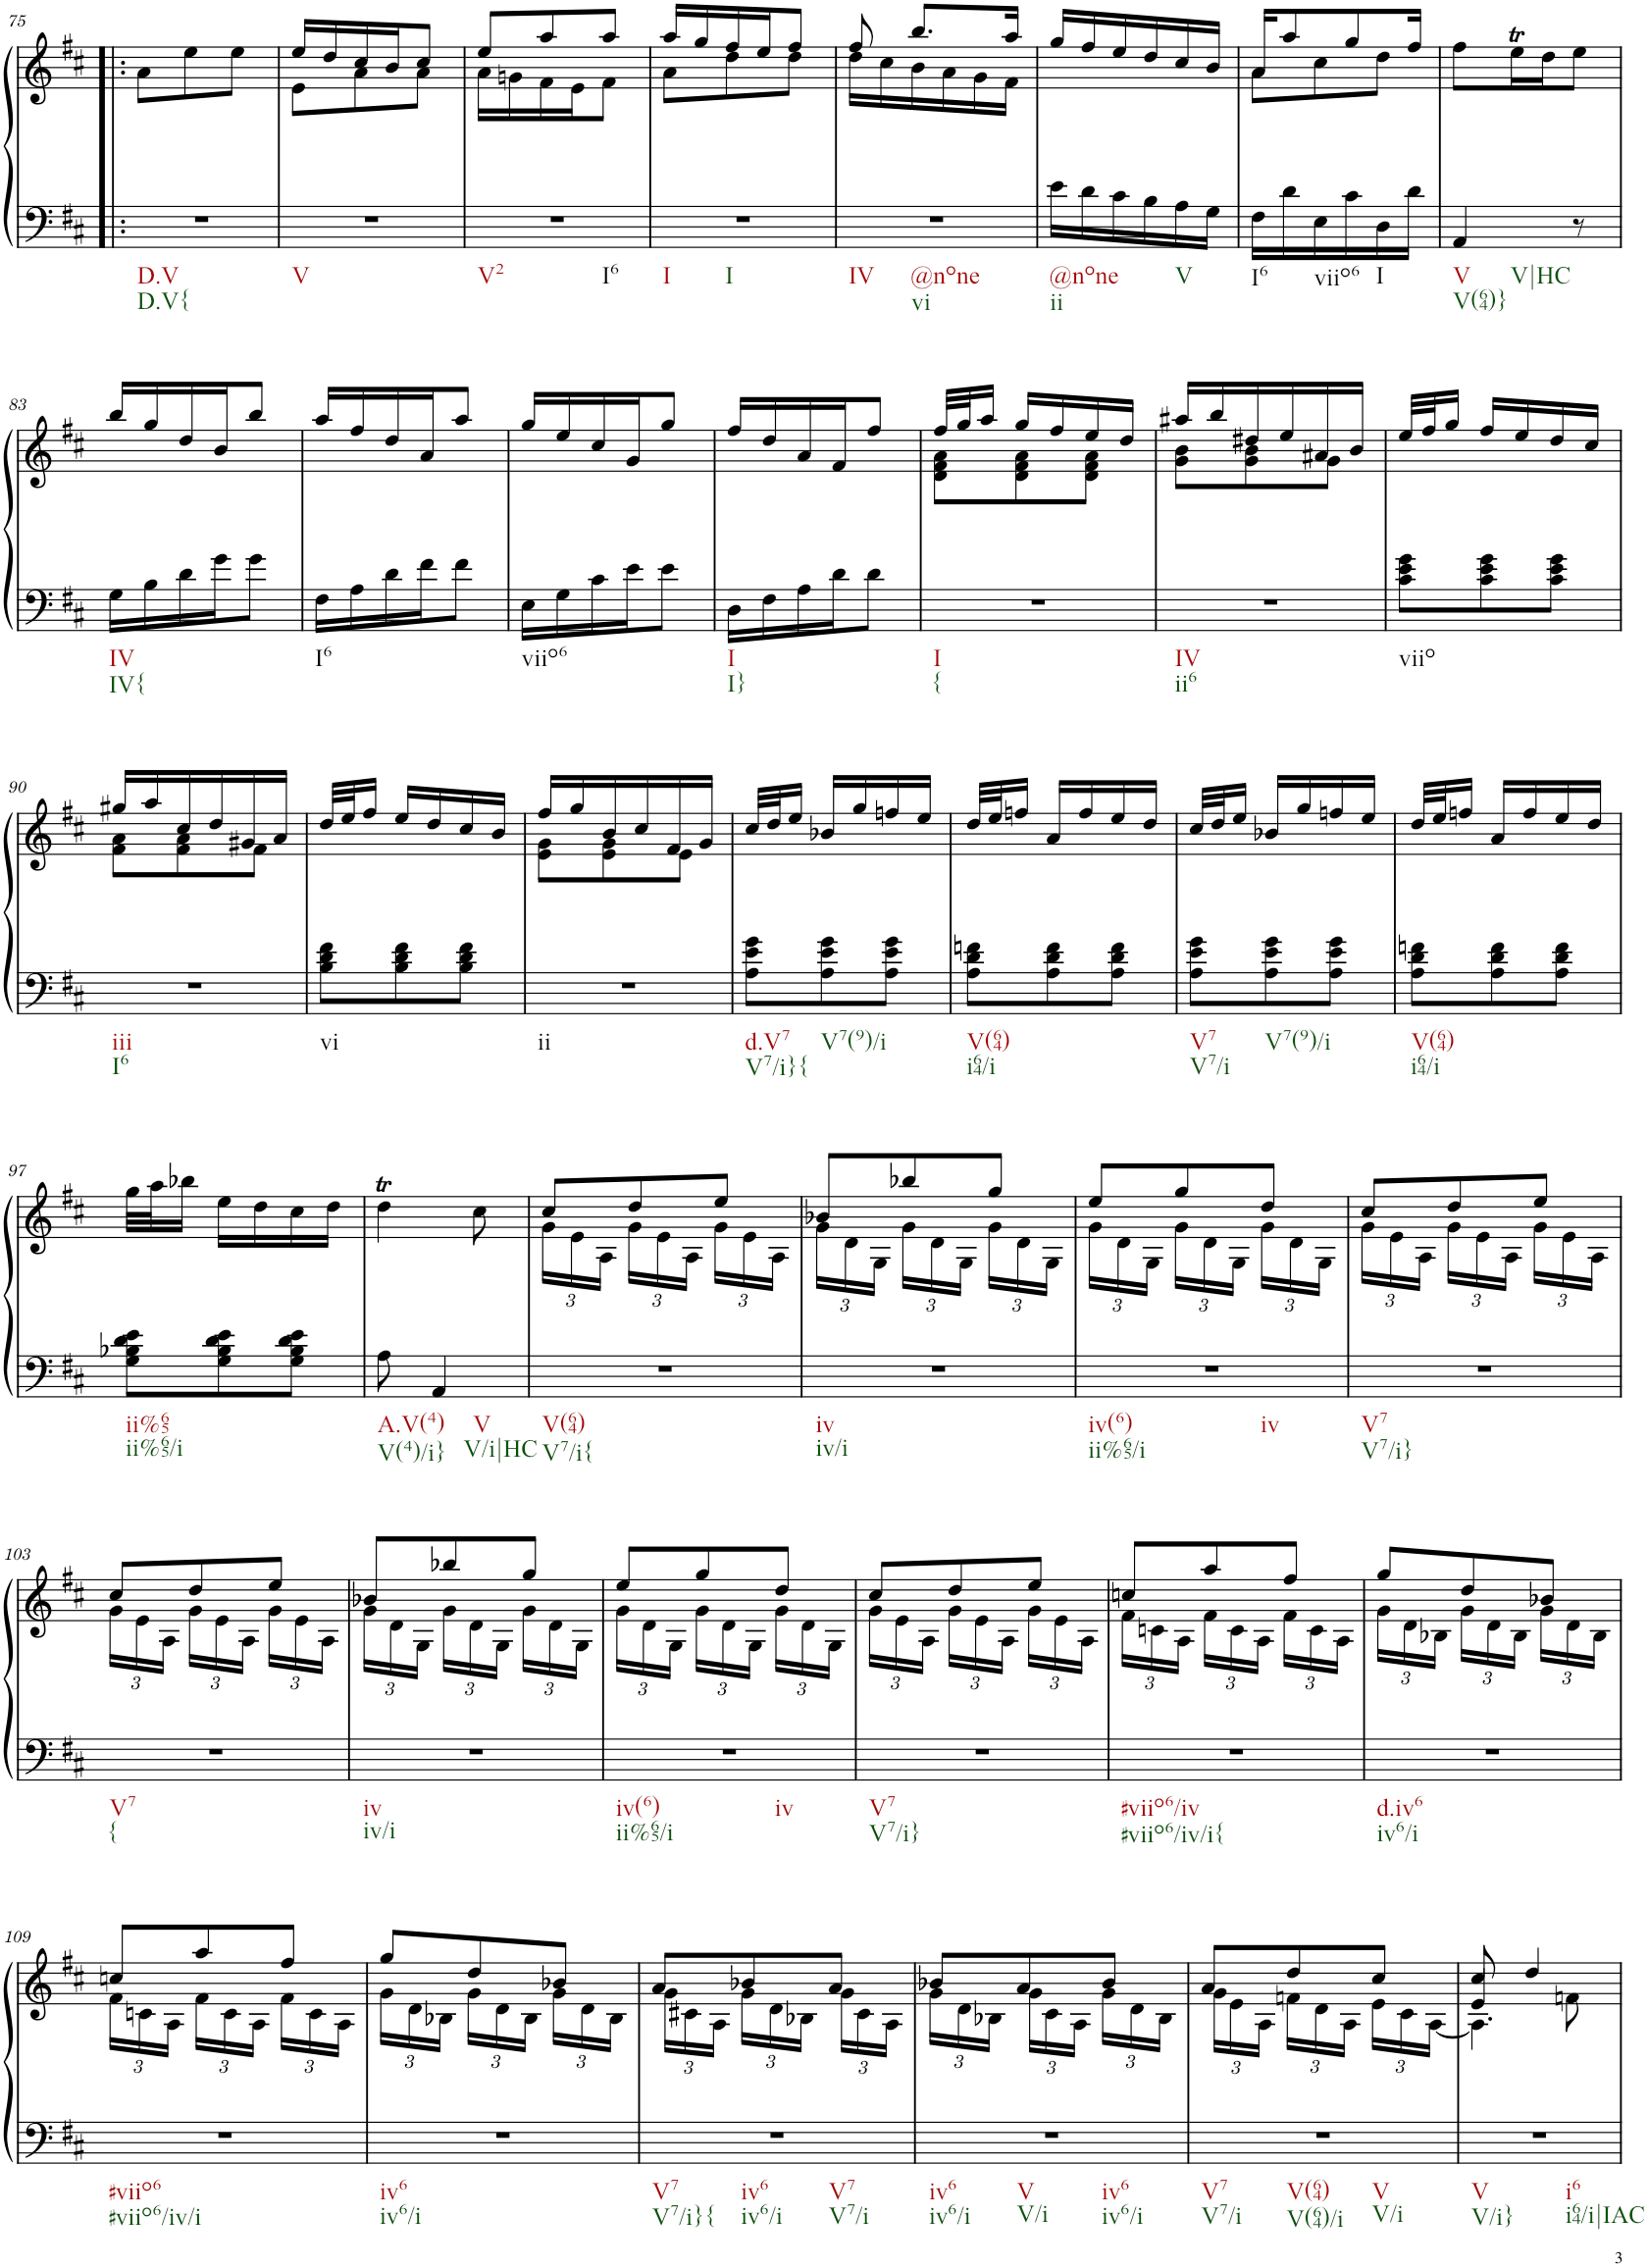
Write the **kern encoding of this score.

**kern	**kern
*part1	*part1
*staff2	*staff1
*I"Piano	*
*I'Pno.	*
!!LO:PB:g=z
*clefF4	*clefG2
*k[f#c#]	*k[f#c#]
*M3/8	*M3/8
=75!|:	=75!|:
!LO:TX:b:t=D.V	!
!LO:TX:b:t=D.V{	!
4.r	8a\L
.	8ee\
.	8ee\J
=76	=76
*	*^
!LO:TX:b:t=V	!	!
4.r	16ee/LL	8e\L
.	16dd/	.
.	16cc#/	8a\
.	16b/J	.
.	8cc#/J	8a\J
=77	=77	=77
!LO:TX:b:t=V2	!	!
!LO:TX:b:t=I6	!	!
4.r	8ee/L	16a\LL
.	.	16gn\
.	8aa/	16f#\
.	.	16e\J
.	8aa/J	8f#\J
=78	=78	=78
!LO:TX:b:t=I	!	!
!LO:TX:b:t=I	!	!
4.r	16aa/LL	8a\L
.	16gg/	.
.	16ff#/	8dd\
.	16ee/J	.
.	8ff#/J	8dd\J
=79	=79	=79
!LO:TX:b:t=IV	!	!
!LO:TX:b:t=@none	!	!
!LO:TX:b:t=vi	!	!
4.r	8ff#/	16dd\LL
.	.	16cc#\
.	8.bb/L	16b\
.	.	16a\
.	.	16g\
.	16aa/Jk	16f#\JJ
=80	=80	=80
!LO:TX:b:t=@none	!	!
!LO:TX:b:t=ii	!	!
*	*v	*v
16e\LL	16gg/LL
16d\	16ff#/
16c#\	16ee/
16B\	16dd/
!LO:TX:b:t=V	!
16A\	16cc#/
16G\JJ	16b/JJ
=81	=81
*	*^
!LO:TX:b:t=I6	!	!
16F#\LL	16a/KL	8a\L
16d\	8aa/	.
!LO:TX:b:t=viio6	!	!
16E\	.	8cc#\
16c#\	8gg/	.
!LO:TX:b:t=I	!	!
16D\	.	8dd\J
16d\JJ	16ff#/Jk	.
*	*v	*v
=82	=82
!LO:TX:b:t=V	!
!LO:TX:b:t=V(64)}	!
!LO:TX:b:t=V|HC	!
4AA/	8ff#\L
.	16eeT\L
.	16dd\J
8r	8ee\J
!!LO:LB:g=z
=83	=83
!LO:TX:b:t=IV	!
!LO:TX:b:t=IV{	!
16G\LL	16bb/LL
16B\	16gg/
16d\	16dd/
16g\J	16b/J
8g\J	8bb/J
=84	=84
!LO:TX:b:t=I6	!
16F#\LL	16aa/LL
16A\	16ff#/
16d\	16dd/
16f#\J	16a/J
8f#\J	8aa/J
=85	=85
!LO:TX:b:t=viio6	!
16E\LL	16gg/LL
16G\	16ee/
16c#\	16cc#/
16e\J	16g/J
8e\J	8gg/J
=86	=86
!LO:TX:b:t=I	!
!LO:TX:b:t=I}	!
16D\LL	16ff#/LL
16F#\	16dd/
16A\	16a/
16d\J	16f#/J
8d\J	8ff#/J
=87	=87
*	*^
!LO:TX:b:t=I	!	!
!LO:TX:b:t={	!	!
4.r	32ff#/LLL	8d\ 8f#\ 8a\L
.	32gg/J	.
.	16aa/JJ	.
.	16gg/LL	8d\ 8f#\ 8a\
.	16ff#/	.
.	16ee/	8d\ 8f#\ 8a\J
.	16dd/JJ	.
=88	=88	=88
!LO:TX:b:t=IV	!	!
!LO:TX:b:t=ii6	!	!
4.r	16aa#X/LL	8g\ 8b\L
.	16bb/	.
.	16dd#X/	8g\ 8b\
.	16ee/	.
.	16a#X/	8g\J
.	16b/JJ	.
*	*v	*v
=89	=89
!LO:TX:b:t=viio	!
8c#\ 8e\ 8g\L	32ee/LLL
.	32ff#/J
.	16gg/JJ
8c#\ 8e\ 8g\	16ff#/LL
.	16ee/
8c#\ 8e\ 8g\J	16dd/
.	16cc#/JJ
!!LO:LB:g=z
=90	=90
*	*^
!LO:TX:b:t=iii	!	!
!LO:TX:b:t=I6	!	!
4.r	16gg#X/LL	8f#\ 8a\L
.	16aa/	.
.	16cc#/	8f#\ 8a\
.	16dd/	.
.	16g#X/	8f#\J
.	16a/JJ	.
*	*v	*v
=91	=91
!LO:TX:b:t=vi	!
8B\ 8d\ 8f#\L	32dd/LLL
.	32ee/J
.	16ff#/JJ
8B\ 8d\ 8f#\	16ee/LL
.	16dd/
8B\ 8d\ 8f#\J	16cc#/
.	16b/JJ
=92	=92
*	*^
!LO:TX:b:t=ii	!	!
4.r	16ff#/LL	8e\ 8g\L
.	16gg/	.
.	16b/	8e\ 8g\
.	16cc#/	.
.	16f#/	8e\J
.	16g/JJ	.
*	*v	*v
=93	=93
!LO:TX:b:t=d.V7	!
!LO:TX:b:t=V7/i}{	!
8A\ 8e\ 8g\L	32cc#/LLL
.	32dd/J
.	16ee/JJ
!LO:TX:b:t=V7(9)/i	!
8A\ 8e\ 8g\	16b-X/LL
.	16gg/
8A\ 8e\ 8g\J	16ffn/
.	16ee/JJ
=94	=94
!LO:TX:b:t=V(64)	!
!LO:TX:b:t=i64/i	!
8A\ 8d\ 8fn\L	32dd/LLL
.	32ee/J
.	16ffn/JJ
8A\ 8d\ 8f\	16a/LL
.	16ff/
8A\ 8d\ 8f\J	16ee/
.	16dd/JJ
=95	=95
!LO:TX:b:t=V7	!
!LO:TX:b:t=V7/i	!
8A\ 8e\ 8g\L	32cc#/LLL
.	32dd/J
.	16ee/JJ
!LO:TX:b:t=V7(9)/i	!
8A\ 8e\ 8g\	16b-X/LL
.	16gg/
8A\ 8e\ 8g\J	16ffn/
.	16ee/JJ
=96	=96
!LO:TX:b:t=V(64)	!
!LO:TX:b:t=i64/i	!
8A\ 8d\ 8fn\L	32dd/LLL
.	32ee/J
.	16ffn/JJ
8A\ 8d\ 8f\	16a/LL
.	16ff/
8A\ 8d\ 8f\J	16ee/
.	16dd/JJ
!!LO:LB:g=z
=97	=97
!LO:TX:b:t=ii%65	!
!LO:TX:b:t=ii%65/i	!
8G\ 8B-X\ 8d\ 8e\L	32gg\LLL
.	32aa\J
.	16bb-X\JJ
8G\ 8B-\ 8d\ 8e\	16ee\LL
.	16dd\
8G\ 8B-\ 8d\ 8e\J	16cc#\
.	16dd\JJ
=98	=98
!LO:TX:b:t=A.V(4)	!
!LO:TX:b:t=V(4)/i}	!
8A\	4ddT\
!LO:TX:b:t=V	!
!LO:TX:b:t=V/i|HC	!
4AA/	.
.	8cc#\
=99	=99
*	*^
*	*	*Xbrackettup
!LO:TX:b:t=V(64)	!	!
!LO:TX:b:t=V7/i{	!	!
4.r	8cc#/L	24g\LL
.	.	24e\
.	.	24A\JJ
.	8dd/	24g\LL
.	.	24e\
.	.	24A\JJ
.	8ee/J	24g\LL
.	.	24e\
.	.	24A\JJ
=100	=100	=100
!LO:TX:b:t=iv	!	!
!LO:TX:b:t=iv/i	!	!
4.r	8b-X/L	24g\LL
.	.	24d\
.	.	24G\JJ
.	8bb-X/	24g\LL
.	.	24d\
.	.	24G\JJ
.	8gg/J	24g\LL
.	.	24d\
.	.	24G\JJ
=101	=101	=101
!LO:TX:b:t=iv(6)	!	!
!LO:TX:b:t=ii%65/i	!	!
!LO:TX:b:t=iv	!	!
4.r	8ee/L	24g\LL
.	.	24d\
.	.	24G\JJ
.	8gg/	24g\LL
.	.	24d\
.	.	24G\JJ
.	8dd/J	24g\LL
.	.	24d\
.	.	24G\JJ
=102	=102	=102
!LO:TX:b:t=V7	!	!
!LO:TX:b:t=V7/i}	!	!
4.r	8cc#/L	24g\LL
.	.	24e\
.	.	24A\JJ
.	8dd/	24g\LL
.	.	24e\
.	.	24A\JJ
.	8ee/J	24g\LL
.	.	24e\
.	.	24A\JJ
!!LO:LB:g=z	!!
=103	=103	=103
!LO:TX:b:t=V7	!	!
!LO:TX:b:t={	!	!
4.r	8cc#/L	24g\LL
.	.	24e\
.	.	24A\JJ
.	8dd/	24g\LL
.	.	24e\
.	.	24A\JJ
.	8ee/J	24g\LL
.	.	24e\
.	.	24A\JJ
=104	=104	=104
!LO:TX:b:t=iv	!	!
!LO:TX:b:t=iv/i	!	!
4.r	8b-X/L	24g\LL
.	.	24d\
.	.	24G\JJ
.	8bb-X/	24g\LL
.	.	24d\
.	.	24G\JJ
.	8gg/J	24g\LL
.	.	24d\
.	.	24G\JJ
=105	=105	=105
!LO:TX:b:t=iv(6)	!	!
!LO:TX:b:t=ii%65/i	!	!
!LO:TX:b:t=iv	!	!
4.r	8ee/L	24g\LL
.	.	24d\
.	.	24G\JJ
.	8gg/	24g\LL
.	.	24d\
.	.	24G\JJ
.	8dd/J	24g\LL
.	.	24d\
.	.	24G\JJ
=106	=106	=106
!LO:TX:b:t=V7	!	!
!LO:TX:b:t=V7/i}	!	!
4.r	8cc#/L	24g\LL
.	.	24e\
.	.	24A\JJ
.	8dd/	24g\LL
.	.	24e\
.	.	24A\JJ
.	8ee/J	24g\LL
.	.	24e\
.	.	24A\JJ
=107	=107	=107
!LO:TX:b:t=#viio6/iv	!	!
!LO:TX:b:t=#viio6/iv/i{	!	!
4.r	8ccn/L	24f#\LL
.	.	24cn\
.	.	24A\JJ
.	8aa/	24f#\LL
.	.	24c\
.	.	24A\JJ
.	8ff#/J	24f#\LL
.	.	24c\
.	.	24A\JJ
=108	=108	=108
!LO:TX:b:t=d.iv6	!	!
!LO:TX:b:t=iv6/i	!	!
4.r	8gg/L	24g\LL
.	.	24d\
.	.	24B-X\JJ
.	8dd/	24g\LL
.	.	24d\
.	.	24B-\JJ
.	8b-X/J	24g\LL
.	.	24d\
.	.	24B-\JJ
!!LO:LB:g=z	!!
=109	=109	=109
!LO:TX:b:t=#viio6	!	!
!LO:TX:b:t=#viio6/iv/i	!	!
4.r	8ccn/L	24f#\LL
.	.	24cn\
.	.	24A\JJ
.	8aa/	24f#\LL
.	.	24c\
.	.	24A\JJ
.	8ff#/J	24f#\LL
.	.	24c\
.	.	24A\JJ
=110	=110	=110
!LO:TX:b:t=iv6	!	!
!LO:TX:b:t=iv6/i	!	!
4.r	8gg/L	24g\LL
.	.	24d\
.	.	24B-X\JJ
.	8dd/	24g\LL
.	.	24d\
.	.	24B-\JJ
.	8b-X/J	24g\LL
.	.	24d\
.	.	24B-\JJ
=111	=111	=111
!LO:TX:b:t=V7	!	!
!LO:TX:b:t=V7/i}{	!	!
!LO:TX:b:t=iv6	!	!
!LO:TX:b:t=iv6/i	!	!
!LO:TX:b:t=V7	!	!
!LO:TX:b:t=V7/i	!	!
4.r	8a/L	24g\LL
.	.	24c#X\
.	.	24A\JJ
.	8b-X/	24g\LL
.	.	24d\
.	.	24B-X\JJ
.	8a/J	24g\LL
.	.	24c#\
.	.	24A\JJ
=112	=112	=112
!LO:TX:b:t=iv6	!	!
!LO:TX:b:t=iv6/i	!	!
!LO:TX:b:t=V	!	!
!LO:TX:b:t=V/i	!	!
!LO:TX:b:t=iv6	!	!
!LO:TX:b:t=iv6/i	!	!
4.r	8b-X/L	24g\LL
.	.	24d\
.	.	24B-X\JJ
.	8a/	24g\LL
.	.	24c#\
.	.	24A\JJ
.	8b-/J	24g\LL
.	.	24d\
.	.	24B-\JJ
=113	=113	=113
!LO:TX:b:t=V7	!	!
!LO:TX:b:t=V7/i	!	!
!LO:TX:b:t=V(64)	!	!
!LO:TX:b:t=V(64)/i	!	!
!LO:TX:b:t=V	!	!
!LO:TX:b:t=V/i	!	!
4.r	8a/L	24g\LL
.	.	24e\
.	.	24A\JJ
.	8dd/	24fn\LL
.	.	24d\
.	.	24A\JJ
.	8cc#/J	24e\LL
.	.	24c#\
.	.	[24A\JJ
=114	=114	=114
*	*	*^
!LO:TX:b:t=V	!	!	!
!LO:TX:b:t=V/i}	!	!	!
!LO:TX:b:t=i6	!	!	!
!LO:TX:b:t=i64/i|IAC	!	!	!
4.r	8cc#/	4e/	4.A\]
.	4dd/	.	.
.	.	8fn\	.
*	*v	*v	*v
=	=
*-	*-
